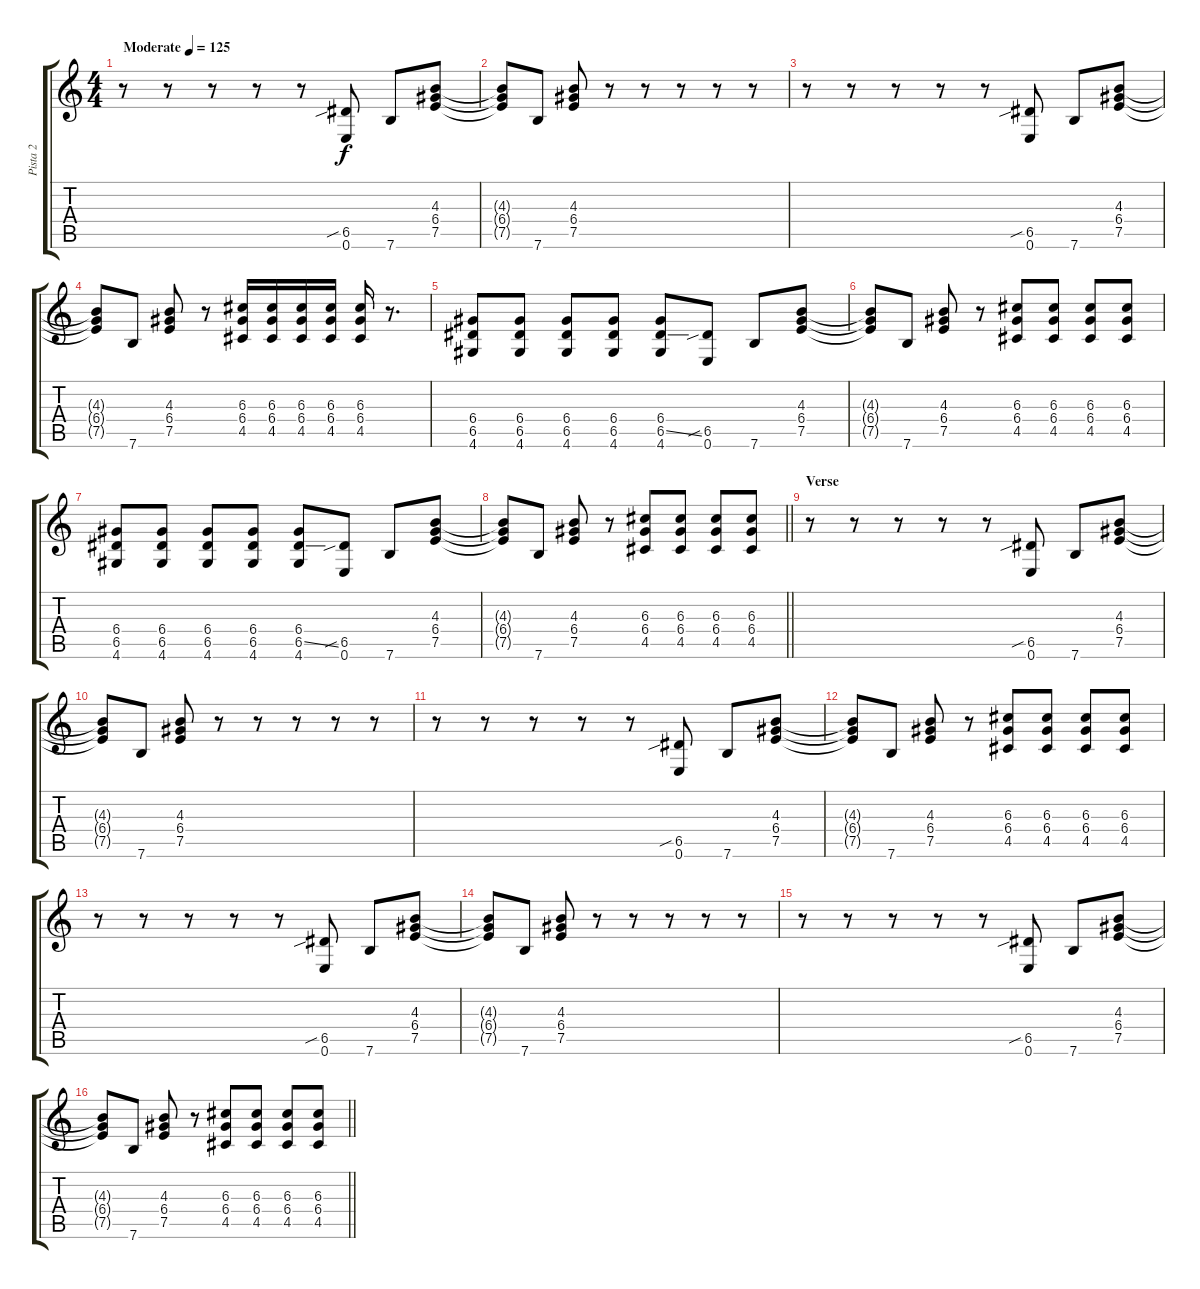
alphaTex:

\track ("Pista 2" "Pista 2") {instrument overdrivenguitar}
\staff {score tabs}
\tuning (E4 B3 G3 D3 A2 E2) {hide}
\ts (4 4)
\tempo (125 "Moderate")
\clef g2
\ks c
r.8{dy f instrument overdrivenguitar} r.8 r.8 r.8 r.8 (6.5{sib} 0.6).8 7.6.8 (4.3 6.4 7.5).8 |
(4.3{t} 6.4{t} 7.5{t}).8 7.6.8 (4.3 6.4 7.5).8 r.8 r.8 r.8 r.8 r.8 |
r.8 r.8 r.8 r.8 r.8 (6.5{sib} 0.6).8 7.6.8 (4.3 6.4 7.5).8 |
(4.3{t} 6.4{t} 7.5{t}).8 7.6.8 (4.3 6.4 7.5).8 r.8 (6.3 6.4 4.5).16 (6.3 6.4 4.5).16 (6.3 6.4 4.5).16 (6.3 6.4 4.5).16 (6.3 6.4 4.5).16 r.8{d} |
(6.4 6.5 4.6).8 (6.4 6.5 4.6).8 (6.4 6.5 4.6).8 (6.4 6.5 4.6).8 (6.4 6.5{ss} 4.6).8 (6.5{sib} 0.6).8 7.6.8 (4.3 6.4 7.5).8 |
(4.3{t} 6.4{t} 7.5{t}).8 7.6.8 (4.3 6.4 7.5).8 r.8 (6.3 6.4 4.5).8 (6.3 6.4 4.5).8 (6.3 6.4 4.5).8 (6.3 6.4 4.5).8 |
(6.4 6.5 4.6).8 (6.4 6.5 4.6).8 (6.4 6.5 4.6).8 (6.4 6.5 4.6).8 (6.4 6.5{ss} 4.6).8 (6.5{sib} 0.6).8 7.6.8 (4.3 6.4 7.5).8 |
\barLineRight lightlight
(4.3{t} 6.4{t} 7.5{t}).8 7.6.8 (4.3 6.4 7.5).8 r.8 (6.3 6.4 4.5).8 (6.3 6.4 4.5).8 (6.3 6.4 4.5).8 (6.3 6.4 4.5).8 |
\section ("" "Verse")
r.8 r.8 r.8 r.8 r.8 (6.5{sib} 0.6).8 7.6.8 (4.3 6.4 7.5).8 |
(4.3{t} 6.4{t} 7.5{t}).8 7.6.8 (4.3 6.4 7.5).8 r.8 r.8 r.8 r.8 r.8 |
r.8 r.8 r.8 r.8 r.8 (6.5{sib} 0.6).8 7.6.8 (4.3 6.4 7.5).8 |
(4.3{t} 6.4{t} 7.5{t}).8 7.6.8 (4.3 6.4 7.5).8 r.8 (6.3 6.4 4.5).8 (6.3 6.4 4.5).8 (6.3 6.4 4.5).8 (6.3 6.4 4.5).8 |
r.8 r.8 r.8 r.8 r.8 (6.5{sib} 0.6).8 7.6.8 (4.3 6.4 7.5).8 |
(4.3{t} 6.4{t} 7.5{t}).8 7.6.8 (4.3 6.4 7.5).8 r.8 r.8 r.8 r.8 r.8 |
r.8 r.8 r.8 r.8 r.8 (6.5{sib} 0.6).8 7.6.8 (4.3 6.4 7.5).8 |
\barLineRight lightlight
(4.3{t} 6.4{t} 7.5{t}).8 7.6.8 (4.3 6.4 7.5).8 r.8 (6.3 6.4 4.5).8 (6.3 6.4 4.5).8 (6.3 6.4 4.5).8 (6.3 6.4 4.5).8
